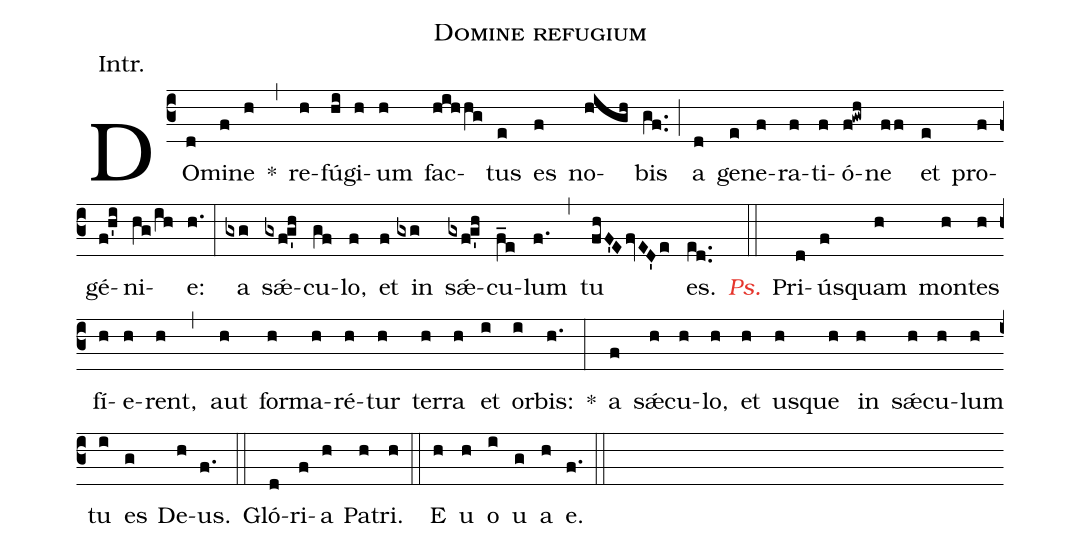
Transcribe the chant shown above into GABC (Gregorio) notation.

name:Domine refugium;
annotation:Intr.;
mode:5;
office-part:Introit;
%%
(c3) DO(d)mi(f)ne(h) *(,)
re(h)fú(hi)gi(h)um(h) fac(hihhg)tus(e) es(f) no(high)bis(gf..) (;)
a(d) ge(e)ne(f)ra(f)ti(f)ó(f!gwh)ne(ff) et(e) pro(f)gé(f!h'i)ni(hg/ih)e:(h.) (:)
a(gxg) sǽ(gxf!g'h)cu(gf)lo,(f) et(f) in(gxg) sǽ(gxf!g'h)cu(f_e)lum(f.) (,)
tu(fhF'EfvED'e) es.(ed..) <c><i>Ps.</i></c>(::)
Pri(d)ús(f)quam(h) mon(h)tes(h) fí(h)e(h)rent,(h) (,)
aut(h) for(h)ma(h)ré(h)tur(h) ter(h)ra(h) et(i) or(i)bis:(h.) *(:)
a(f) sǽ(h)cu(h)lo,(h) et(h) us(h)que(h) in(h) sǽ(h)cu(h)lum(h) tu(i) es(g) De(h)us.(f.) (::)
Gló(d)ri(f)a(h) Pa(h)tri.(h) (::)
<eu>E(h) u(h) o(i) u(g) a(h) e.</eu>(f.) (::)
